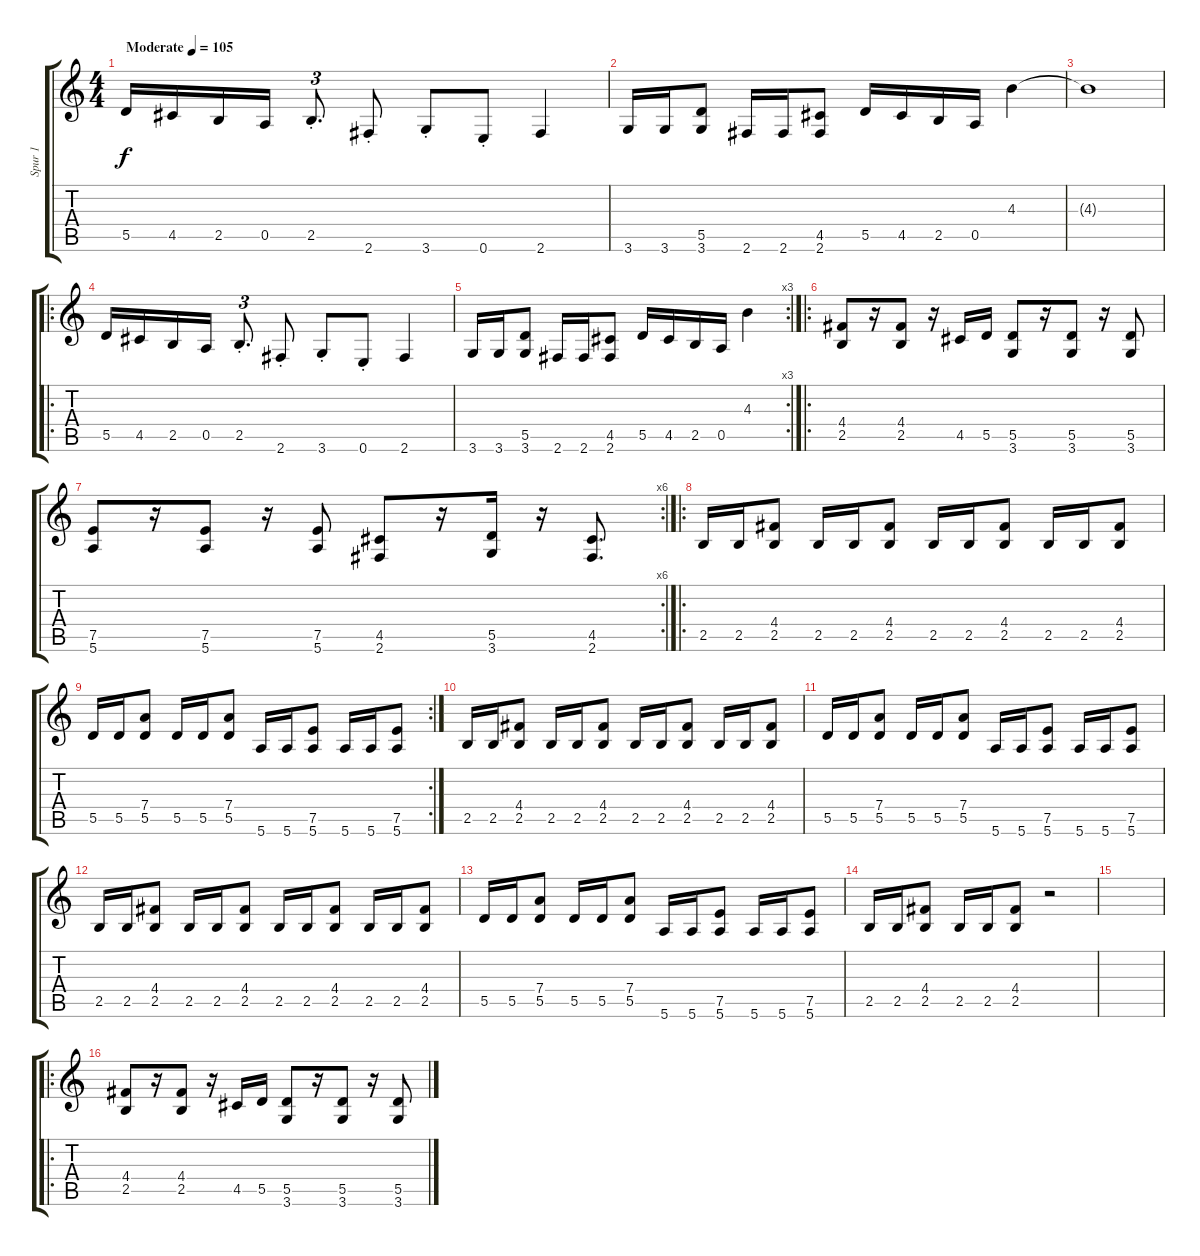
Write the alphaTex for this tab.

\track ("Spur 1" "Spur 1") {instrument distortionguitar}
\staff {score tabs}
\tuning (E4 B3 G3 D3 A2 E2) {hide}
\ts (4 4)
\tempo (105 "Moderate")
\clef g2
\ks c
5.5.16{dy f instrument distortionguitar} 4.5.16 2.5.16 0.5.16 2.5{st}.8{d tu (3 2)} 2.6{st}.8 3.6{st}.8 0.6{st}.8 2.6.4 |
3.6.16 3.6.16 (5.5 3.6).8 2.6.16 2.6.16 (4.5 2.6).8 5.5.16 4.5.16 2.5.16 0.5.16 4.3.4 |
4.3{t}.1 |
\ro
5.5.16 4.5.16 2.5.16 0.5.16 2.5{st}.8{d tu (3 2)} 2.6{st}.8 3.6{st}.8 0.6{st}.8 2.6.4 |
\rc 3
3.6.16 3.6.16 (5.5 3.6).8 2.6.16 2.6.16 (4.5 2.6).8 5.5.16 4.5.16 2.5.16 0.5.16 4.3.4 |
\ro
(4.4 2.5).8 r.16 (4.4 2.5).8 r.16 4.5.16 5.5.16 (5.5 3.6).8 r.16 (5.5 3.6).8 r.16 (5.5 3.6).8 |
\rc 6
(7.5 5.6).8 r.16 (7.5 5.6).8 r.16 (7.5 5.6).8 (4.5 2.6).8 r.16 (5.5 3.6).16 r.16 (4.5 2.6).8{d} |
\ro
2.5.16 2.5.16 (4.4 2.5).8 2.5.16 2.5.16 (4.4 2.5).8 2.5.16 2.5.16 (4.4 2.5).8 2.5.16 2.5.16 (4.4 2.5).8 |
\rc 2
5.5.16 5.5.16 (7.4 5.5).8 5.5.16 5.5.16 (7.4 5.5).8 5.6.16 5.6.16 (7.5 5.6).8 5.6.16 5.6.16 (7.5 5.6).8 |
2.5.16 2.5.16 (4.4 2.5).8 2.5.16 2.5.16 (4.4 2.5).8 2.5.16 2.5.16 (4.4 2.5).8 2.5.16 2.5.16 (4.4 2.5).8 |
5.5.16 5.5.16 (7.4 5.5).8 5.5.16 5.5.16 (7.4 5.5).8 5.6.16 5.6.16 (7.5 5.6).8 5.6.16 5.6.16 (7.5 5.6).8 |
2.5.16 2.5.16 (4.4 2.5).8 2.5.16 2.5.16 (4.4 2.5).8 2.5.16 2.5.16 (4.4 2.5).8 2.5.16 2.5.16 (4.4 2.5).8 |
5.5.16 5.5.16 (7.4 5.5).8 5.5.16 5.5.16 (7.4 5.5).8 5.6.16 5.6.16 (7.5 5.6).8 5.6.16 5.6.16 (7.5 5.6).8 |
2.5.16 2.5.16 (4.4 2.5).8 2.5.16 2.5.16 (4.4 2.5).8 r.2 |
|
\ro
(4.4 2.5).8 r.16 (4.4 2.5).8 r.16 4.5.16 5.5.16 (5.5 3.6).8 r.16 (5.5 3.6).8 r.16 (5.5 3.6).8
